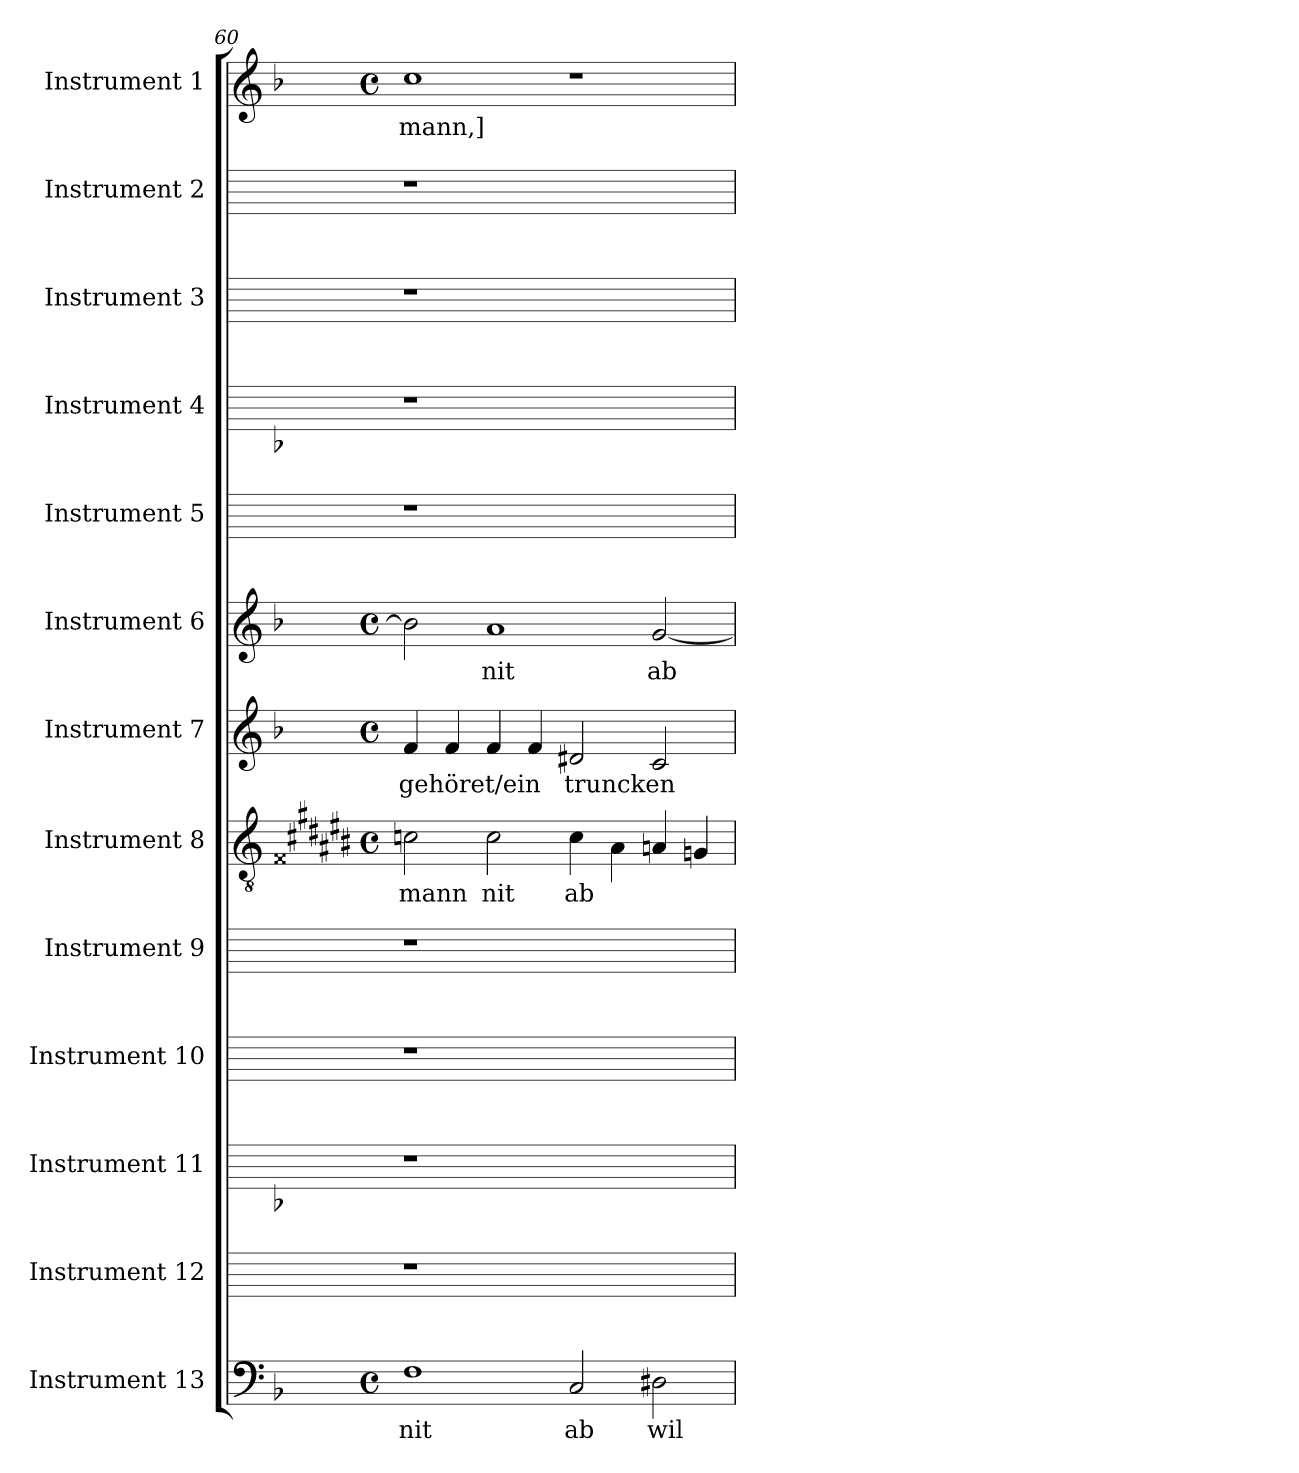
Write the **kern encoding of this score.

**kern	**text	**kern	**kern	**kern	**kern	**kern	**text	**kern	**text	**kern	**text	**kern	**kern	**kern	**kern	**kern	**text
*part13	*part13	*part12	*part11	*part10	*part9	*part8	*part8	*part7	*part7	*part6	*part6	*part5	*part4	*part3	*part2	*part1	*part1
*staff13	*staff13	*staff12	*staff11	*staff10	*staff9	*staff8	*staff8	*staff7	*staff7	*staff6	*staff6	*staff5	*staff4	*staff3	*staff2	*staff1	*staff1
*I"Instrument 13	*	*I"Instrument 12	*I"Instrument 11	*I"Instrument 10	*I"Instrument 9	*I"Instrument 8	*	*I"Instrument 7	*	*I"Instrument 6	*	*I"Instrument 5	*I"Instrument 4	*I"Instrument 3	*I"Instrument 2	*I"Instrument 1	*
*clefF4	*	*	*	*	*	*clefGv2	*	*clefG2	*	*clefG2	*	*	*	*	*	*clefG2	*
*ITrd-3c-5	*	*ITrd-2c-3	*ITrd1c2	*ITrd-2c-3	*ITrd-2c-3	*ITrd-2c-3	*	*ITrd-3c-5	*	*	*	*ITrd-2c-3	*ITrd1c2	*ITrd-2c-3	*ITrd-2c-3	*ITrd1c2	*
*k[b-e-]	*	*	*k[b-e-a-]	*	*	*k[f##c#g#d#a#e#b#]	*	*k[b-e-]	*	*k[b-]	*	*	*k[b-e-a-]	*	*	*k[b-e-a-]	*
*B-:	*	*	*E-:	*	*	*G#:	*	*B-:	*	*F:	*	*	*E-:	*	*	*E-:	*
*M4/4	*	*	*	*	*	*M4/4	*	*M4/4	*	*M4/4	*	*	*	*	*	*M4/4	*
*met(c)	*	*	*	*	*	*met(c)	*	*met(c)	*	*met(c)	*	*	*	*	*	*met(c)	*
=60	=60	=60	=60	=60	=60	=60	=60	=60	=60	=60	=60	=60	=60	=60	=60	=60	=60
!	!LO:LY:b:cj	!	!	!	!	!	!LO:LY:b:cj	!	!LO:LY:b	!	!	!	!	!	!	!	!LO:LY:b:cj
1B-	nit	1r	1r	1r	1r	2e-\	mann	4b-/	gehöret/ein	2b-\]	.	1r	1r	1r	1r	1b-	mann,]
.	.	.	.	.	.	.	.	4b-/	.	.	.	.	.	.	.	.	.
!	!	!	!	!	!	!	!LO:LY:b:cj	!	!	!	!LO:LY:b:cj	!	!	!	!	!	!
.	.	.	.	.	.	2e-\	nit	4b-/	.	1a	nit	.	.	.	.	.	.
.	.	.	.	.	.	.	.	4b-/	.	.	.	.	.	.	.	.	.
!	!LO:LY:b:cj	!	!	!	!	!	!LO:LY:b:cj	!	!LO:LY:b	!	!	!	!	!	!	!	!
2F/	ab	1ryy	1ryy	1ryy	1ryy	4e-\	ab	2g#X/	truncken	.	.	1ryy	1ryy	1ryy	1ryy	1r	.
.	.	.	.	.	.	4c#\	.	.	.	.	.	.	.	.	.	.	.
!	!LO:LY:b:cj	!	!	!	!	!	!	!	!	!	!LO:LY:b:cj	!	!	!	!	!	!
2G#X\	wil	.	.	.	.	4c/	.	2f/	.	[>2g/	ab	.	.	.	.	.	.
.	.	.	.	.	.	4B-/	.	.	.	.	.	.	.	.	.	.	.
=	=	=	=	=	=	=	=	=	=	=	=	=	=	=	=	=	=
*-	*-	*-	*-	*-	*-	*-	*-	*-	*-	*-	*-	*-	*-	*-	*-	*-	*-
